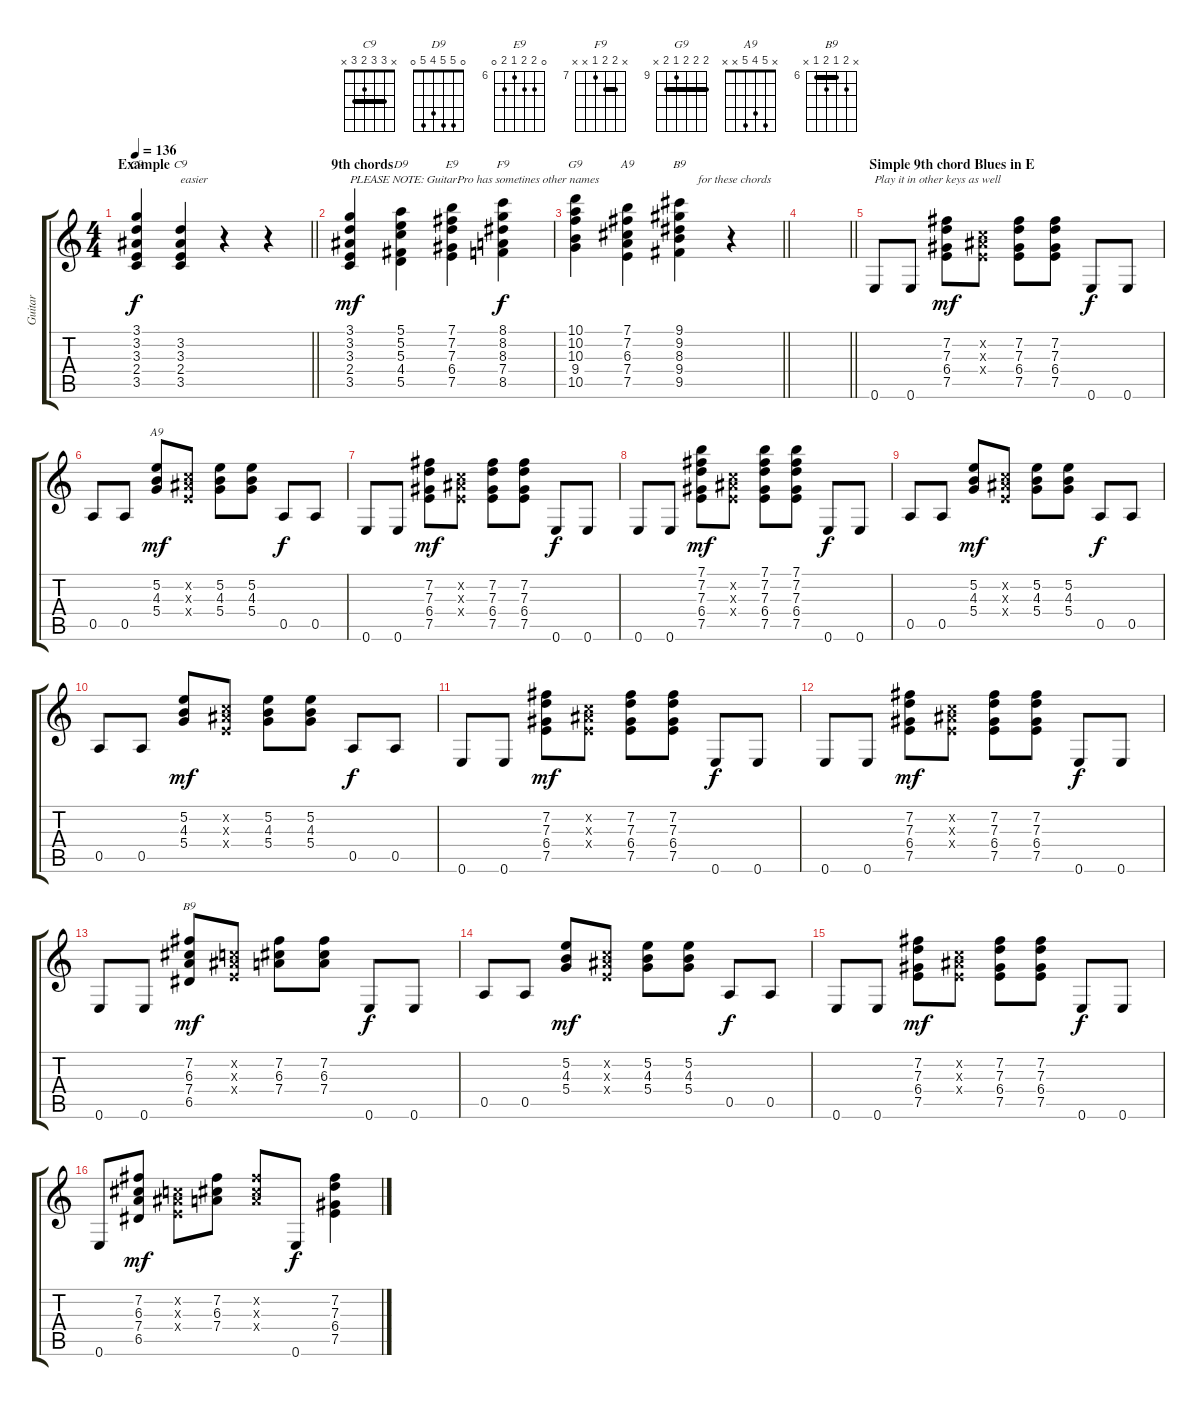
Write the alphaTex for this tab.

\track ("Guitar" "Guitar") {instrument acousticguitarsteel}
\staff {score tabs}
\tuning (E4 B3 G3 D3 A2 E2) {hide}
\chord ("C9" 3 3 3 2 3 x) {barre 3}
\chord ("C9" x 3 3 2 3 x) {barre 3}
\chord ("D9" 0 5 5 4 5 0)
\chord ("E9" 0 7 7 6 7 0) {firstfret 6}
\chord ("F9" x 8 8 7 x x) {firstfret 7 barre 8}
\chord ("G9" 10 10 10 9 10 x) {firstfret 9 barre 10}
\chord ("A9" 7 7 6 7 7 x) {firstfret 6 barre 7}
\chord ("B9" 9 9 8 9 9 x) {firstfret 8 barre 9}
\chord ("A9" x 5 4 5 x x)
\chord ("B9" x 7 6 7 6 x) {firstfret 6 barre 6}
\ts (4 4)
\section ("" "Example")
\tempo 136
\clef g2
\barLineRight lightlight
\ks c
(3.1 3.2 3.3 2.4 3.5).4{ch "C9" dy f instrument acousticguitarsteel} (3.2 3.3 2.4 3.5).4{ch "C9" txt "easier"} r.4 r.4 |
\section ("" "9th chords")
(3.1 3.2 3.3 2.4 3.5).4{txt "PLEASE NOTE: GuitarPro has sometines other names" dy mf} (5.1 5.2 5.3 4.4 5.5).4{ch "D9"} (7.1 7.2 7.3 6.4 7.5).4{ch "E9"} (8.1 8.2 8.3 7.4 8.5).4{ch "F9" dy f} |
\barLineRight lightlight
(10.1 10.2 10.3 9.4 10.5).4{ch "G9"} (7.1 7.2 6.3 7.4 7.5).4{ch "A9"} (9.1 9.2 8.3 9.4 9.5).4{ch "B9" txt "      for these chords"} r.4 |
\barLineRight lightlight
|
\section ("" "Simple 9th chord Blues in E")
0.6.8{txt "Play it in other keys as well"} 0.6.8 (7.2 7.3 6.4 7.5).8{dy mf} (1.2{x} 3.3{x} 2.4{x}).8 (7.2 7.3 6.4 7.5).8 (7.2 7.3 6.4 7.5).8 0.6.8{dy f} 0.6.8 |
0.5.8 0.5.8 (5.2 4.3 5.4).8{ch "A9" dy mf} (1.2{x} 3.3{x} 2.4{x}).8 (5.2 4.3 5.4).8 (5.2 4.3 5.4).8 0.5.8{dy f} 0.5.8 |
0.6.8 0.6.8 (7.2 7.3 6.4 7.5).8{dy mf} (1.2{x} 3.3{x} 2.4{x}).8 (7.2 7.3 6.4 7.5).8 (7.2 7.3 6.4 7.5).8 0.6.8{dy f} 0.6.8 |
0.6.8 0.6.8 (7.1 7.2 7.3 6.4 7.5).8{dy mf} (1.2{x} 3.3{x} 2.4{x}).8 (7.1 7.2 7.3 6.4 7.5).8 (7.1 7.2 7.3 6.4 7.5).8 0.6.8{dy f} 0.6.8 |
0.5.8 0.5.8 (5.2 4.3 5.4).8{dy mf} (1.2{x} 3.3{x} 2.4{x}).8 (5.2 4.3 5.4).8 (5.2 4.3 5.4).8 0.5.8{dy f} 0.5.8 |
0.5.8 0.5.8 (5.2 4.3 5.4).8{dy mf} (1.2{x} 3.3{x} 2.4{x}).8 (5.2 4.3 5.4).8 (5.2 4.3 5.4).8 0.5.8{dy f} 0.5.8 |
0.6.8 0.6.8 (7.2 7.3 6.4 7.5).8{dy mf} (1.2{x} 3.3{x} 2.4{x}).8 (7.2 7.3 6.4 7.5).8 (7.2 7.3 6.4 7.5).8 0.6.8{dy f} 0.6.8 |
0.6.8 0.6.8 (7.2 7.3 6.4 7.5).8{dy mf} (1.2{x} 3.3{x} 2.4{x}).8 (7.2 7.3 6.4 7.5).8 (7.2 7.3 6.4 7.5).8 0.6.8{dy f} 0.6.8 |
0.6.8 0.6.8 (7.2 6.3 7.4 6.5).8{ch "B9" dy mf} (1.2{x} 3.3{x} 2.4{x}).8 (7.2 6.3 7.4).8 (7.2 6.3 7.4).8 0.6.8{dy f} 0.6.8 |
0.5.8 0.5.8 (5.2 4.3 5.4).8{dy mf} (1.2{x} 3.3{x} 2.4{x}).8 (5.2 4.3 5.4).8 (5.2 4.3 5.4).8 0.5.8{dy f} 0.5.8 |
0.6.8 0.6.8 (7.2 7.3 6.4 7.5).8{dy mf} (1.2{x} 3.3{x} 2.4{x}).8 (7.2 7.3 6.4 7.5).8 (7.2 7.3 6.4 7.5).8 0.6.8{dy f} 0.6.8 |
0.6.8 (7.2 6.3 7.4 6.5).8{dy mf} (1.2{x} 3.3{x} 2.4{x}).8 (7.2 6.3 7.4).8 (7.2{x} 6.3{x} 7.4{x}).8 0.6.8{dy f} (7.2 7.3 6.4 7.5).4
